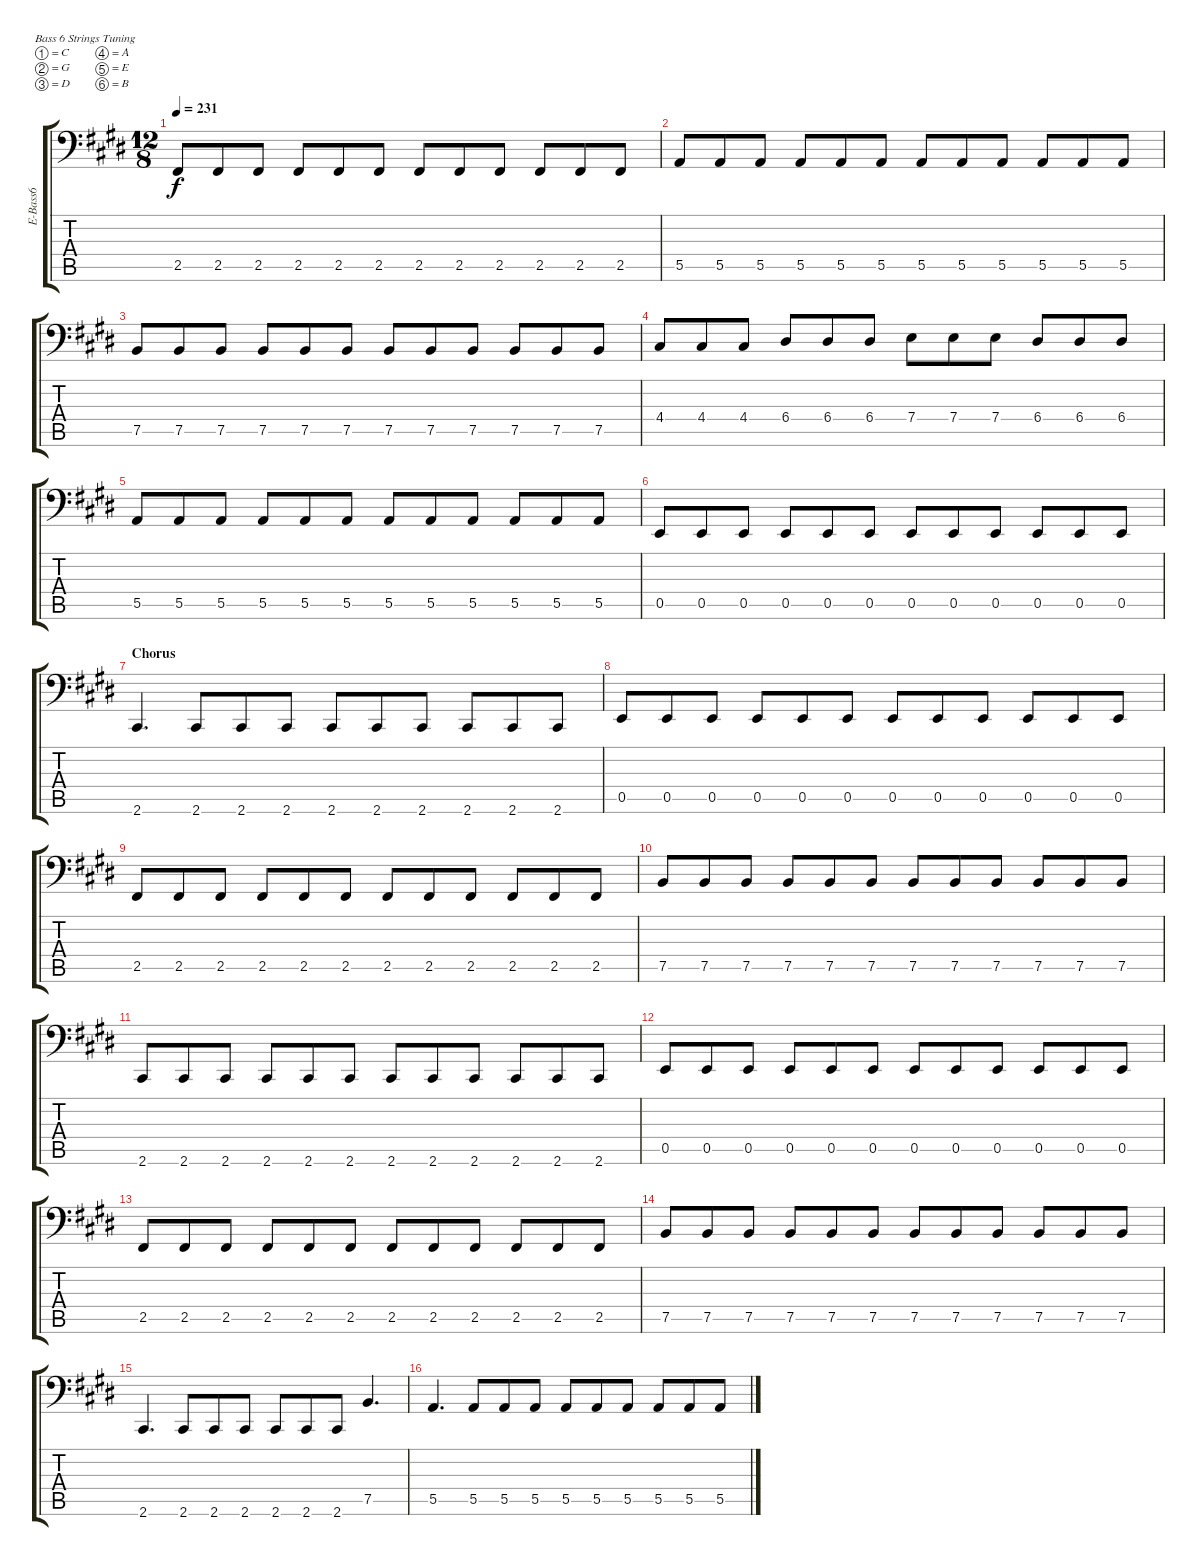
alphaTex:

\defaultSystemsLayout 4
\bracketExtendMode groupsimilarinstruments
\otherSystemsTrackNameOrientation horizontal
\track ("Electric Bass" "E-Bass6") {multiBarRest instrument electricbassfinger}
\staff {score tabs}
\tuning (C3 G2 D2 A1 E1 B0)
\ts (12 8)
\tempo 231
\clef f4
\ks e
2.5{acc #}.8{dy f beam Up} 2.5{acc #}.8{beam Up} 2.5{acc #}.8{beam Up} 2.5{acc #}.8{beam Up} 2.5{acc #}.8{beam Up} 2.5{acc #}.8{beam Up} 2.5{acc #}.8{beam Up} 2.5{acc #}.8{beam Up} 2.5{acc #}.8{beam Up} 2.5{acc #}.8{beam Up} 2.5{acc #}.8{beam Up} 2.5{acc #}.8{beam Up} |
5.5{acc forcenatural}.8{beam Up} 5.5{acc forcenatural}.8{beam Up} 5.5{acc forcenatural}.8{beam Up} 5.5{acc forcenatural}.8{beam Up} 5.5{acc forcenatural}.8{beam Up} 5.5{acc forcenatural}.8{beam Up} 5.5{acc forcenatural}.8{beam Up} 5.5{acc forcenatural}.8{beam Up} 5.5{acc forcenatural}.8{beam Up} 5.5{acc forcenatural}.8{beam Up} 5.5{acc forcenatural}.8{beam Up} 5.5{acc forcenatural}.8{beam Up} |
7.5{acc forcenatural}.8{beam Up} 7.5{acc forcenatural}.8{beam Up} 7.5{acc forcenatural}.8{beam Up} 7.5{acc forcenatural}.8{beam Up} 7.5{acc forcenatural}.8{beam Up} 7.5{acc forcenatural}.8{beam Up} 7.5{acc forcenatural}.8{beam Up} 7.5{acc forcenatural}.8{beam Up} 7.5{acc forcenatural}.8{beam Up} 7.5{acc forcenatural}.8{beam Up} 7.5{acc forcenatural}.8{beam Up} 7.5{acc forcenatural}.8{beam Up} |
4.4{acc #}.8{beam Up} 4.4{acc #}.8{beam Up} 4.4{acc #}.8{beam Up} 6.4{acc #}.8{beam Up} 6.4{acc #}.8{beam Up} 6.4{acc #}.8{beam Up} 7.4{acc forcenatural}.8{beam Down} 7.4{acc forcenatural}.8{beam Down} 7.4{acc forcenatural}.8{beam Down} 6.4{acc #}.8{beam Up} 6.4{acc #}.8{beam Up} 6.4{acc #}.8{beam Up} |
5.5{acc forcenatural}.8{beam Up} 5.5{acc forcenatural}.8{beam Up} 5.5{acc forcenatural}.8{beam Up} 5.5{acc forcenatural}.8{beam Up} 5.5{acc forcenatural}.8{beam Up} 5.5{acc forcenatural}.8{beam Up} 5.5{acc forcenatural}.8{beam Up} 5.5{acc forcenatural}.8{beam Up} 5.5{acc forcenatural}.8{beam Up} 5.5{acc forcenatural}.8{beam Up} 5.5{acc forcenatural}.8{beam Up} 5.5{acc forcenatural}.8{beam Up} |
0.5{acc forcenatural}.8{beam Up} 0.5{acc forcenatural}.8{beam Up} 0.5{acc forcenatural}.8{beam Up} 0.5{acc forcenatural}.8{beam Up} 0.5{acc forcenatural}.8{beam Up} 0.5{acc forcenatural}.8{beam Up} 0.5{acc forcenatural}.8{beam Up} 0.5{acc forcenatural}.8{beam Up} 0.5{acc forcenatural}.8{beam Up} 0.5{acc forcenatural}.8{beam Up} 0.5{acc forcenatural}.8{beam Up} 0.5{acc forcenatural}.8{beam Up} |
\section ("" "Chorus")
2.6{acc #}.4{d beam Up} 2.6{acc #}.8{beam Up} 2.6{acc #}.8{beam Up} 2.6{acc #}.8{beam Up} 2.6{acc #}.8{beam Up} 2.6{acc #}.8{beam Up} 2.6{acc #}.8{beam Up} 2.6{acc #}.8{beam Up} 2.6{acc #}.8{beam Up} 2.6{acc #}.8{beam Up} |
0.5{acc forcenatural}.8{beam Up} 0.5{acc forcenatural}.8{beam Up} 0.5{acc forcenatural}.8{beam Up} 0.5{acc forcenatural}.8{beam Up} 0.5{acc forcenatural}.8{beam Up} 0.5{acc forcenatural}.8{beam Up} 0.5{acc forcenatural}.8{beam Up} 0.5{acc forcenatural}.8{beam Up} 0.5{acc forcenatural}.8{beam Up} 0.5{acc forcenatural}.8{beam Up} 0.5{acc forcenatural}.8{beam Up} 0.5{acc forcenatural}.8{beam Up} |
2.5{acc #}.8{beam Up} 2.5{acc #}.8{beam Up} 2.5{acc #}.8{beam Up} 2.5{acc #}.8{beam Up} 2.5{acc #}.8{beam Up} 2.5{acc #}.8{beam Up} 2.5{acc #}.8{beam Up} 2.5{acc #}.8{beam Up} 2.5{acc #}.8{beam Up} 2.5{acc #}.8{beam Up} 2.5{acc #}.8{beam Up} 2.5{acc #}.8{beam Up} |
7.5{acc forcenatural}.8{beam Up} 7.5{acc forcenatural}.8{beam Up} 7.5{acc forcenatural}.8{beam Up} 7.5{acc forcenatural}.8{beam Up} 7.5{acc forcenatural}.8{beam Up} 7.5{acc forcenatural}.8{beam Up} 7.5{acc forcenatural}.8{beam Up} 7.5{acc forcenatural}.8{beam Up} 7.5{acc forcenatural}.8{beam Up} 7.5{acc forcenatural}.8{beam Up} 7.5{acc forcenatural}.8{beam Up} 7.5{acc forcenatural}.8{beam Up} |
2.6{acc #}.8{beam Up} 2.6{acc #}.8{beam Up} 2.6{acc #}.8{beam Up} 2.6{acc #}.8{beam Up} 2.6{acc #}.8{beam Up} 2.6{acc #}.8{beam Up} 2.6{acc #}.8{beam Up} 2.6{acc #}.8{beam Up} 2.6{acc #}.8{beam Up} 2.6{acc #}.8{beam Up} 2.6{acc #}.8{beam Up} 2.6{acc #}.8{beam Up} |
0.5{acc forcenatural}.8{beam Up} 0.5{acc forcenatural}.8{beam Up} 0.5{acc forcenatural}.8{beam Up} 0.5{acc forcenatural}.8{beam Up} 0.5{acc forcenatural}.8{beam Up} 0.5{acc forcenatural}.8{beam Up} 0.5{acc forcenatural}.8{beam Up} 0.5{acc forcenatural}.8{beam Up} 0.5{acc forcenatural}.8{beam Up} 0.5{acc forcenatural}.8{beam Up} 0.5{acc forcenatural}.8{beam Up} 0.5{acc forcenatural}.8{beam Up} |
2.5{acc #}.8{beam Up} 2.5{acc #}.8{beam Up} 2.5{acc #}.8{beam Up} 2.5{acc #}.8{beam Up} 2.5{acc #}.8{beam Up} 2.5{acc #}.8{beam Up} 2.5{acc #}.8{beam Up} 2.5{acc #}.8{beam Up} 2.5{acc #}.8{beam Up} 2.5{acc #}.8{beam Up} 2.5{acc #}.8{beam Up} 2.5{acc #}.8{beam Up} |
7.5{acc forcenatural}.8{beam Up} 7.5{acc forcenatural}.8{beam Up} 7.5{acc forcenatural}.8{beam Up} 7.5{acc forcenatural}.8{beam Up} 7.5{acc forcenatural}.8{beam Up} 7.5{acc forcenatural}.8{beam Up} 7.5{acc forcenatural}.8{beam Up} 7.5{acc forcenatural}.8{beam Up} 7.5{acc forcenatural}.8{beam Up} 7.5{acc forcenatural}.8{beam Up} 7.5{acc forcenatural}.8{beam Up} 7.5{acc forcenatural}.8{beam Up} |
2.6{acc #}.4{d beam Up} 2.6{acc #}.8{beam Up} 2.6{acc #}.8{beam Up} 2.6{acc #}.8{beam Up} 2.6{acc #}.8{beam Up} 2.6{acc #}.8{beam Up} 2.6{acc #}.8{beam Up} 7.5{acc forcenatural}.4{d beam Up} |
5.5{acc forcenatural}.4{d beam Up} 5.5{acc forcenatural}.8{beam Up} 5.5{acc forcenatural}.8{beam Up} 5.5{acc forcenatural}.8{beam Up} 5.5{acc forcenatural}.8{beam Up} 5.5{acc forcenatural}.8{beam Up} 5.5{acc forcenatural}.8{beam Up} 5.5{acc forcenatural}.8{beam Up} 5.5{acc forcenatural}.8{beam Up} 5.5{acc forcenatural}.8{beam Up}
